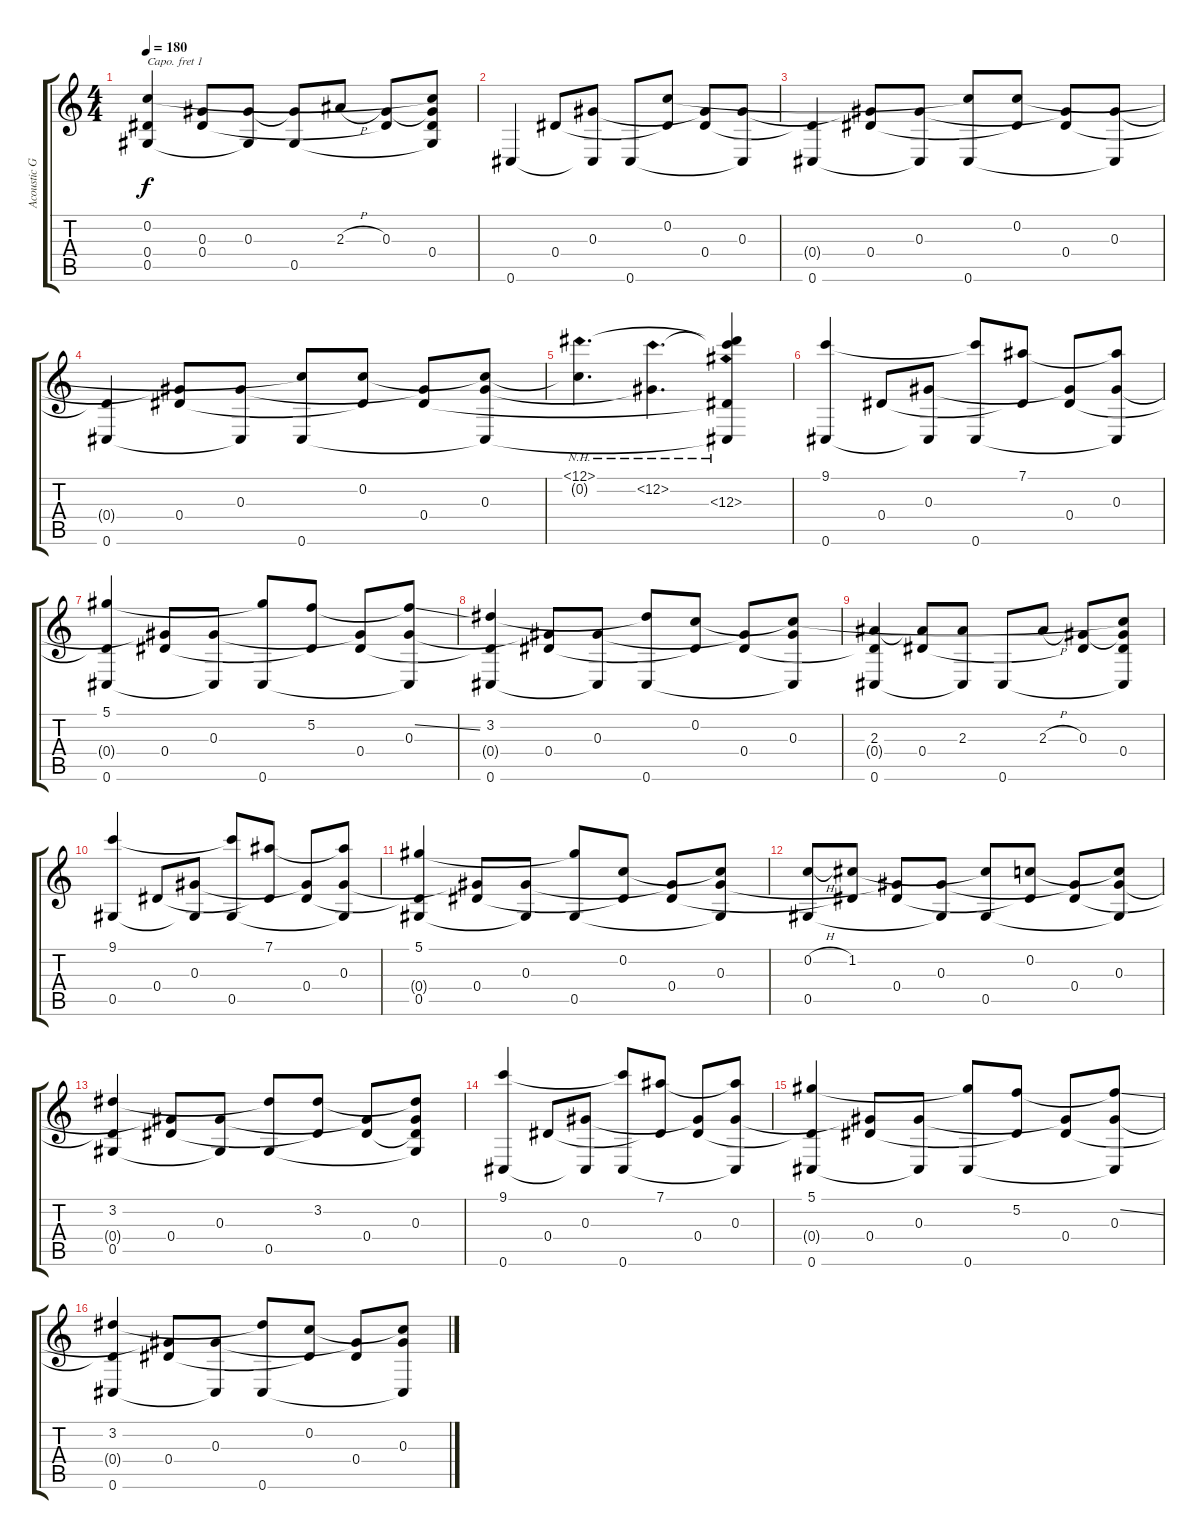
\track ("Acoustic Guitar (C G D G B D) [Capo 1]" "Acoustic G") {instrument acousticguitarsteel}
\staff {score tabs}
\capo 1
\tuning (D4 B3 G3 D3 G2 C2) {hide}
\ts (4 4)
\tempo 180
\clef g2
\ks c
(0.2 0.4{t} 0.5).4{dy f} (0.3{t} 0.4).8 (0.3 0.5{t}).8 (0.3{t} 0.5).8 2.3{h}.8 (0.3 0.4{t}).8 (0.2{t} 0.3{t} 0.4 0.5{t}).8 |
0.6.4 0.4.8 (0.3 0.6{t}).8 0.6.8 (0.2 0.4{t}).8 (0.3{t} 0.4).8 (0.3 0.6{t}).8 |
(0.4{t} 0.6).4 (0.3{t} 0.4).8 (0.3 0.6{t}).8 (0.2{t} 0.6).8 (0.2 0.4{t}).8 (0.3{t} 0.4).8 (0.3 0.6{t}).8 |
(0.4{t} 0.6).4 (0.3{t} 0.4).8 (0.3 0.6{t}).8 (0.2{t} 0.6).8 (0.2 0.4{t}).8 (0.3{t} 0.4).8 (0.2{t} 0.3 0.6{t}).8 |
(12.1{nh} 0.2{t}).4{d} (12.2{nh} 0.3{t}).4{d} (12.1{t} 12.2{t} 12.3{nh} 0.4{t} 0.6{t}).4 |
(9.1 0.6).4 0.4.8 (0.3 0.6{t}).8 (9.1{t} 0.6).8 (7.1 0.4{t}).8 (0.3{t} 0.4).8 (7.1{t} 0.3 0.6{t}).8 |
(5.1 0.4{t} 0.6).4 (0.3{t} 0.4).8 (0.3 0.6{t}).8 (5.1{t} 0.6).8 (5.2 0.4{t}).8 (0.3{t} 0.4).8 (5.2{ss t} 0.3 0.6{t}).8 |
(3.2 0.4{t} 0.6).4 (0.3{t} 0.4).8 (0.3 0.6{t}).8 (3.2{t} 0.6).8 (0.2 0.4{t}).8 (0.3{t} 0.4).8 (0.2{t} 0.3 0.6{t}).8 |
(2.3 0.4{t} 0.6).4 (2.3{t} 0.4).8 (2.3 0.6{t}).8 0.6.8 2.3{h}.8 (0.3 0.4{t}).8 (0.2{t} 0.3{t} 0.4 0.6{t}).8 |
(9.1 0.5).4 0.4.8 (0.3 0.5{t}).8 (9.1{t} 0.5).8 (7.1 0.4{t}).8 (0.3{t} 0.4).8 (7.1{t} 0.3 0.5{t}).8 |
(5.1 0.4{t} 0.5).4 (0.3{t} 0.4).8 (0.3 0.5{t}).8 (5.1{t} 0.5).8 (0.2 0.4{t}).8 (0.3{t} 0.4).8 (0.2{t} 0.3 0.5{t}).8 |
(0.2{h} 0.5).8 (1.2 0.4{t}).8 (0.3{t} 0.4).8 (0.3 0.5{t}).8 (1.2{t} 0.5).8 (0.2 0.4{t}).8 (0.3{t} 0.4).8 (0.2{t} 0.3 0.5{t}).8 |
(3.2 0.4{t} 0.5).4 (0.3{t} 0.4).8 (0.3 0.5{t}).8 (3.2{t} 0.5).8 (3.2 0.4{t}).8 (0.3{t} 0.4).8 (3.2{t} 0.3 0.4{t} 0.5{t}).8 |
(9.1 0.6).4 0.4.8 (0.3 0.6{t}).8 (9.1{t} 0.6).8 (7.1 0.4{t}).8 (0.3{t} 0.4).8 (7.1{t} 0.3 0.6{t}).8 |
(5.1 0.4{t} 0.6).4 (0.3{t} 0.4).8 (0.3 0.6{t}).8 (5.1{t} 0.6).8 (5.2 0.4{t}).8 (0.3{t} 0.4).8 (5.2{ss t} 0.3 0.6{t}).8 |
(3.2 0.4{t} 0.6).4 (0.3{t} 0.4).8 (0.3 0.6{t}).8 (3.2{t} 0.6).8 (0.2 0.4{t}).8 (0.3{t} 0.4).8 (0.2{t} 0.3 0.6{t}).8
